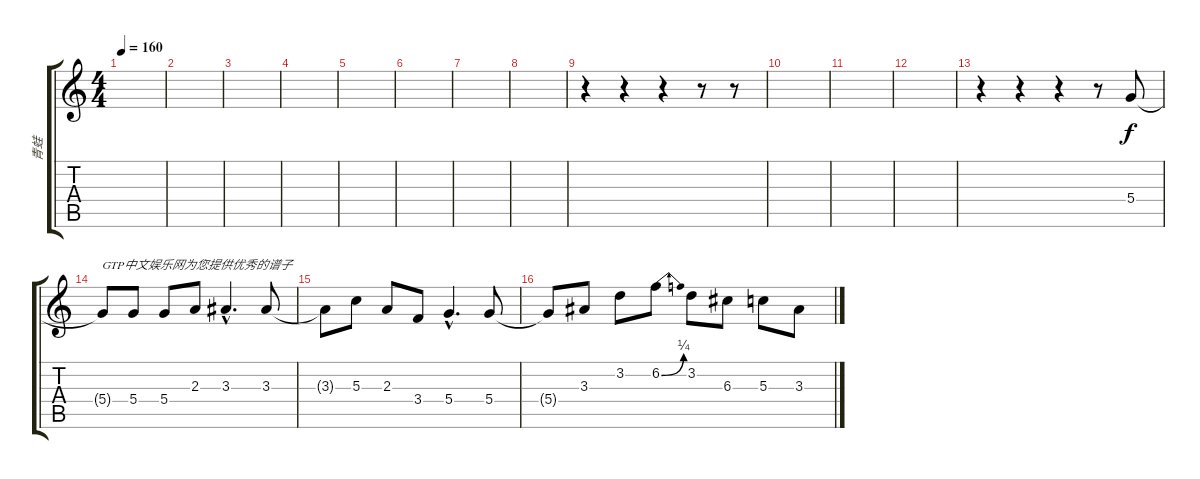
\track ("青蛙" "青蛙") {instrument overdrivenguitar}
\staff {score tabs}
\tuning (E4 B3 G3 D3 A2 E2) {hide}
\ts (4 4)
\tempo 160
\clef g2
\ks c
|
|
|
|
|
|
|
|
r.4 r.4 r.4 r.8 r.8 |
|
|
|
r.4 r.4 r.4 r.8 5.4.8 |
5.4{t}.8{txt "GTP中文娱乐网为您提供优秀的谱子"} 5.4.8 5.4.8 2.3.8 3.3{hac}.4{d} 3.3.8 |
3.3{t}.8 5.3.8 2.3.8 3.4.8 5.4{hac}.4{d} 5.4.8 |
5.4{t}.8 3.3.8 3.2.8 6.2{be (bend 0 0 60 1)}.8 3.2.8 6.3.8 5.3.8 3.3.8
